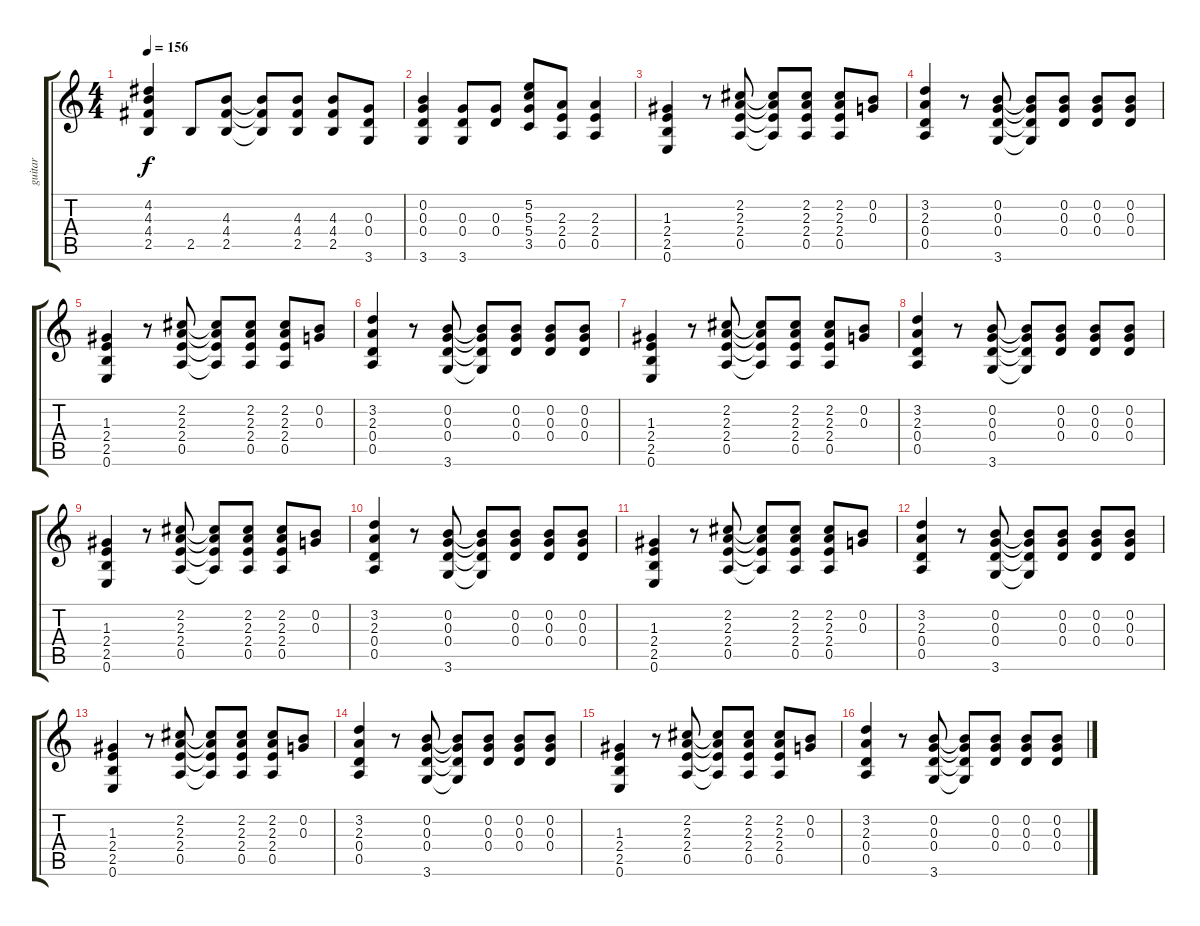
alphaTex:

\track ("guitar" "guitar") {instrument distortionguitar}
\staff {score tabs}
\tuning (E4 B3 G3 D3 A2 E2) {hide}
\ts (4 4)
\tempo 156
\clef g2
\ks c
(4.2 4.3 4.4 2.5).4{dy f} 2.5.8 (4.3 4.4 2.5).8 (4.3{t} 4.4{t} 2.5{t}).8 (4.3 4.4 2.5).8 (4.3 4.4 2.5).8 (0.3 0.4 3.6).8 |
(0.2 0.3 0.4 3.6).4 (0.3 0.4 3.6).8 (0.3 0.4).8 (5.2 5.3 5.4 3.5).8 (2.3 2.4 0.5).8 (2.3 2.4 0.5).4 |
(1.3 2.4 2.5 0.6).4 r.8 (2.2 2.3 2.4 0.5).8 (2.2{t} 2.3{t} 2.4{t} 0.5{t}).8 (2.2 2.3 2.4 0.5).8 (2.2 2.3 2.4 0.5).8 (0.2 0.3).8 |
(3.2 2.3 0.4 0.5).4 r.8 (0.2 0.3 0.4 3.6).8 (0.2{t} 0.3{t} 0.4{t} 3.6{t}).8 (0.2 0.3 0.4).8 (0.2 0.3 0.4).8 (0.2 0.3 0.4).8 |
(1.3 2.4 2.5 0.6).4 r.8 (2.2 2.3 2.4 0.5).8 (2.2{t} 2.3{t} 2.4{t} 0.5{t}).8 (2.2 2.3 2.4 0.5).8 (2.2 2.3 2.4 0.5).8 (0.2 0.3).8 |
(3.2 2.3 0.4 0.5).4 r.8 (0.2 0.3 0.4 3.6).8 (0.2{t} 0.3{t} 0.4{t} 3.6{t}).8 (0.2 0.3 0.4).8 (0.2 0.3 0.4).8 (0.2 0.3 0.4).8 |
(1.3 2.4 2.5 0.6).4 r.8 (2.2 2.3 2.4 0.5).8 (2.2{t} 2.3{t} 2.4{t} 0.5{t}).8 (2.2 2.3 2.4 0.5).8 (2.2 2.3 2.4 0.5).8 (0.2 0.3).8 |
(3.2 2.3 0.4 0.5).4 r.8 (0.2 0.3 0.4 3.6).8 (0.2{t} 0.3{t} 0.4{t} 3.6{t}).8 (0.2 0.3 0.4).8 (0.2 0.3 0.4).8 (0.2 0.3 0.4).8 |
(1.3 2.4 2.5 0.6).4 r.8 (2.2 2.3 2.4 0.5).8 (2.2{t} 2.3{t} 2.4{t} 0.5{t}).8 (2.2 2.3 2.4 0.5).8 (2.2 2.3 2.4 0.5).8 (0.2 0.3).8 |
(3.2 2.3 0.4 0.5).4 r.8 (0.2 0.3 0.4 3.6).8 (0.2{t} 0.3{t} 0.4{t} 3.6{t}).8 (0.2 0.3 0.4).8 (0.2 0.3 0.4).8 (0.2 0.3 0.4).8 |
(1.3 2.4 2.5 0.6).4 r.8 (2.2 2.3 2.4 0.5).8 (2.2{t} 2.3{t} 2.4{t} 0.5{t}).8 (2.2 2.3 2.4 0.5).8 (2.2 2.3 2.4 0.5).8 (0.2 0.3).8 |
(3.2 2.3 0.4 0.5).4 r.8 (0.2 0.3 0.4 3.6).8 (0.2{t} 0.3{t} 0.4{t} 3.6{t}).8 (0.2 0.3 0.4).8 (0.2 0.3 0.4).8 (0.2 0.3 0.4).8 |
(1.3 2.4 2.5 0.6).4 r.8 (2.2 2.3 2.4 0.5).8 (2.2{t} 2.3{t} 2.4{t} 0.5{t}).8 (2.2 2.3 2.4 0.5).8 (2.2 2.3 2.4 0.5).8 (0.2 0.3).8 |
(3.2 2.3 0.4 0.5).4 r.8 (0.2 0.3 0.4 3.6).8 (0.2{t} 0.3{t} 0.4{t} 3.6{t}).8 (0.2 0.3 0.4).8 (0.2 0.3 0.4).8 (0.2 0.3 0.4).8 |
(1.3 2.4 2.5 0.6).4 r.8 (2.2 2.3 2.4 0.5).8 (2.2{t} 2.3{t} 2.4{t} 0.5{t}).8 (2.2 2.3 2.4 0.5).8 (2.2 2.3 2.4 0.5).8 (0.2 0.3).8 |
(3.2 2.3 0.4 0.5).4 r.8 (0.2 0.3 0.4 3.6).8 (0.2{t} 0.3{t} 0.4{t} 3.6{t}).8 (0.2 0.3 0.4).8 (0.2 0.3 0.4).8 (0.2 0.3 0.4).8
